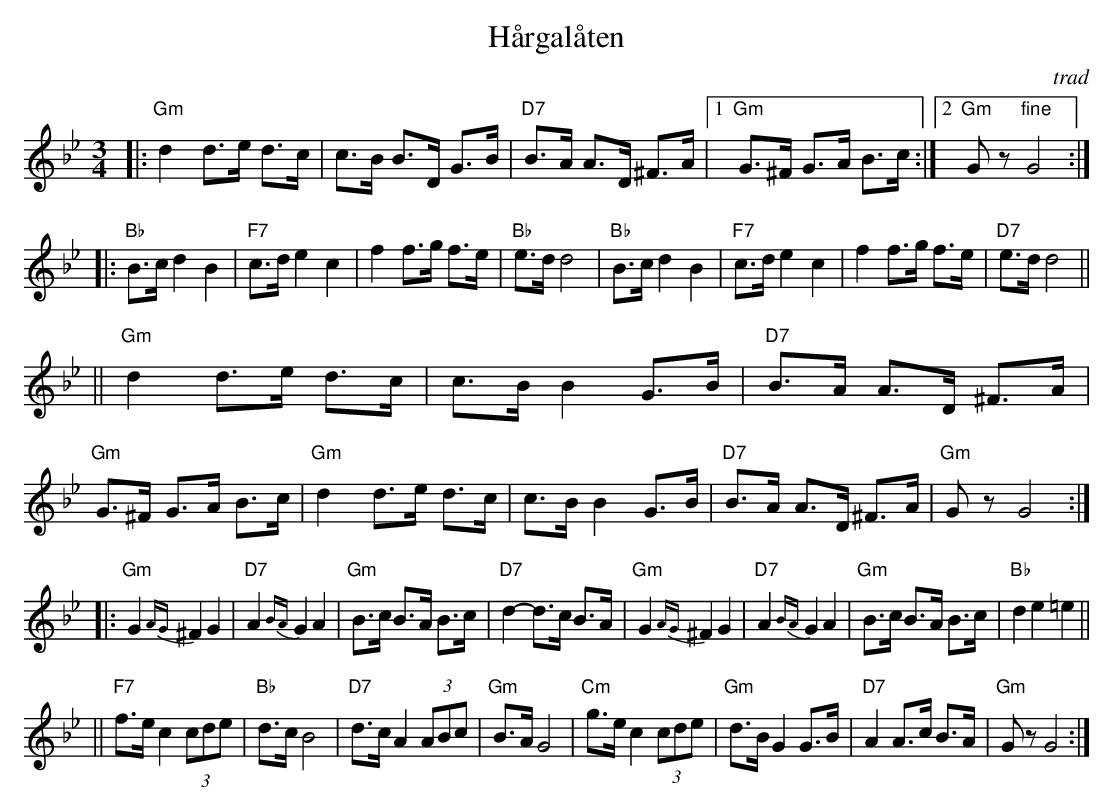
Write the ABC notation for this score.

X:1
T:H\aargal\aaten
O:trad
M:3/4
L:1/8
K:Gm
|: "Gm"d2 d>e d>c | c>B B>D G>B | "D7"B>A A>D ^F>A |1 "Gm"G>^F G>A B>c :|2 "Gm"Gz "fine"G4 :|
|: "Bb"B>c d2 B2 | "F7"c>d e2 c2 | f2 f>g f>e | "Bb"e>d d4 \
|  "Bb"B>c d2 B2 | "F7"c>d e2 c2 | f2 f>g f>e | "D7"e>d d4 ||
|| "Gm"d2 d>e d>c | c>B B2 G>B | "D7"B>A A>D ^F>A | "Gm"G>^F G>A B>c \
|  "Gm"d2 d>e d>c | c>B B2 G>B | "D7"B>A A>D ^F>A | "Gm"Gz G4 :|
|: "Gm"G2 {AG}^F2 G2 | "D7"A2 {BA}G2 A2 | "Gm"B>c B>A B>c | "D7"d2- d>c B>A \
|  "Gm"G2 {AG}^F2 G2 | "D7"A2 {BA}G2 A2 | "Gm"B>c B>A B>c | "Bb"d2 e2 =e2 ||
|| "F7"f>e c2 (3cde | "Bb"d>c B4 | "D7"d>c A2 (3ABc | "Gm"B>A G4 \
|  "Cm"g>e c2 (3cde | "Gm"d>B G2 G>B | "D7"A2 A>c B>A | "Gm"Gz G4 :|
